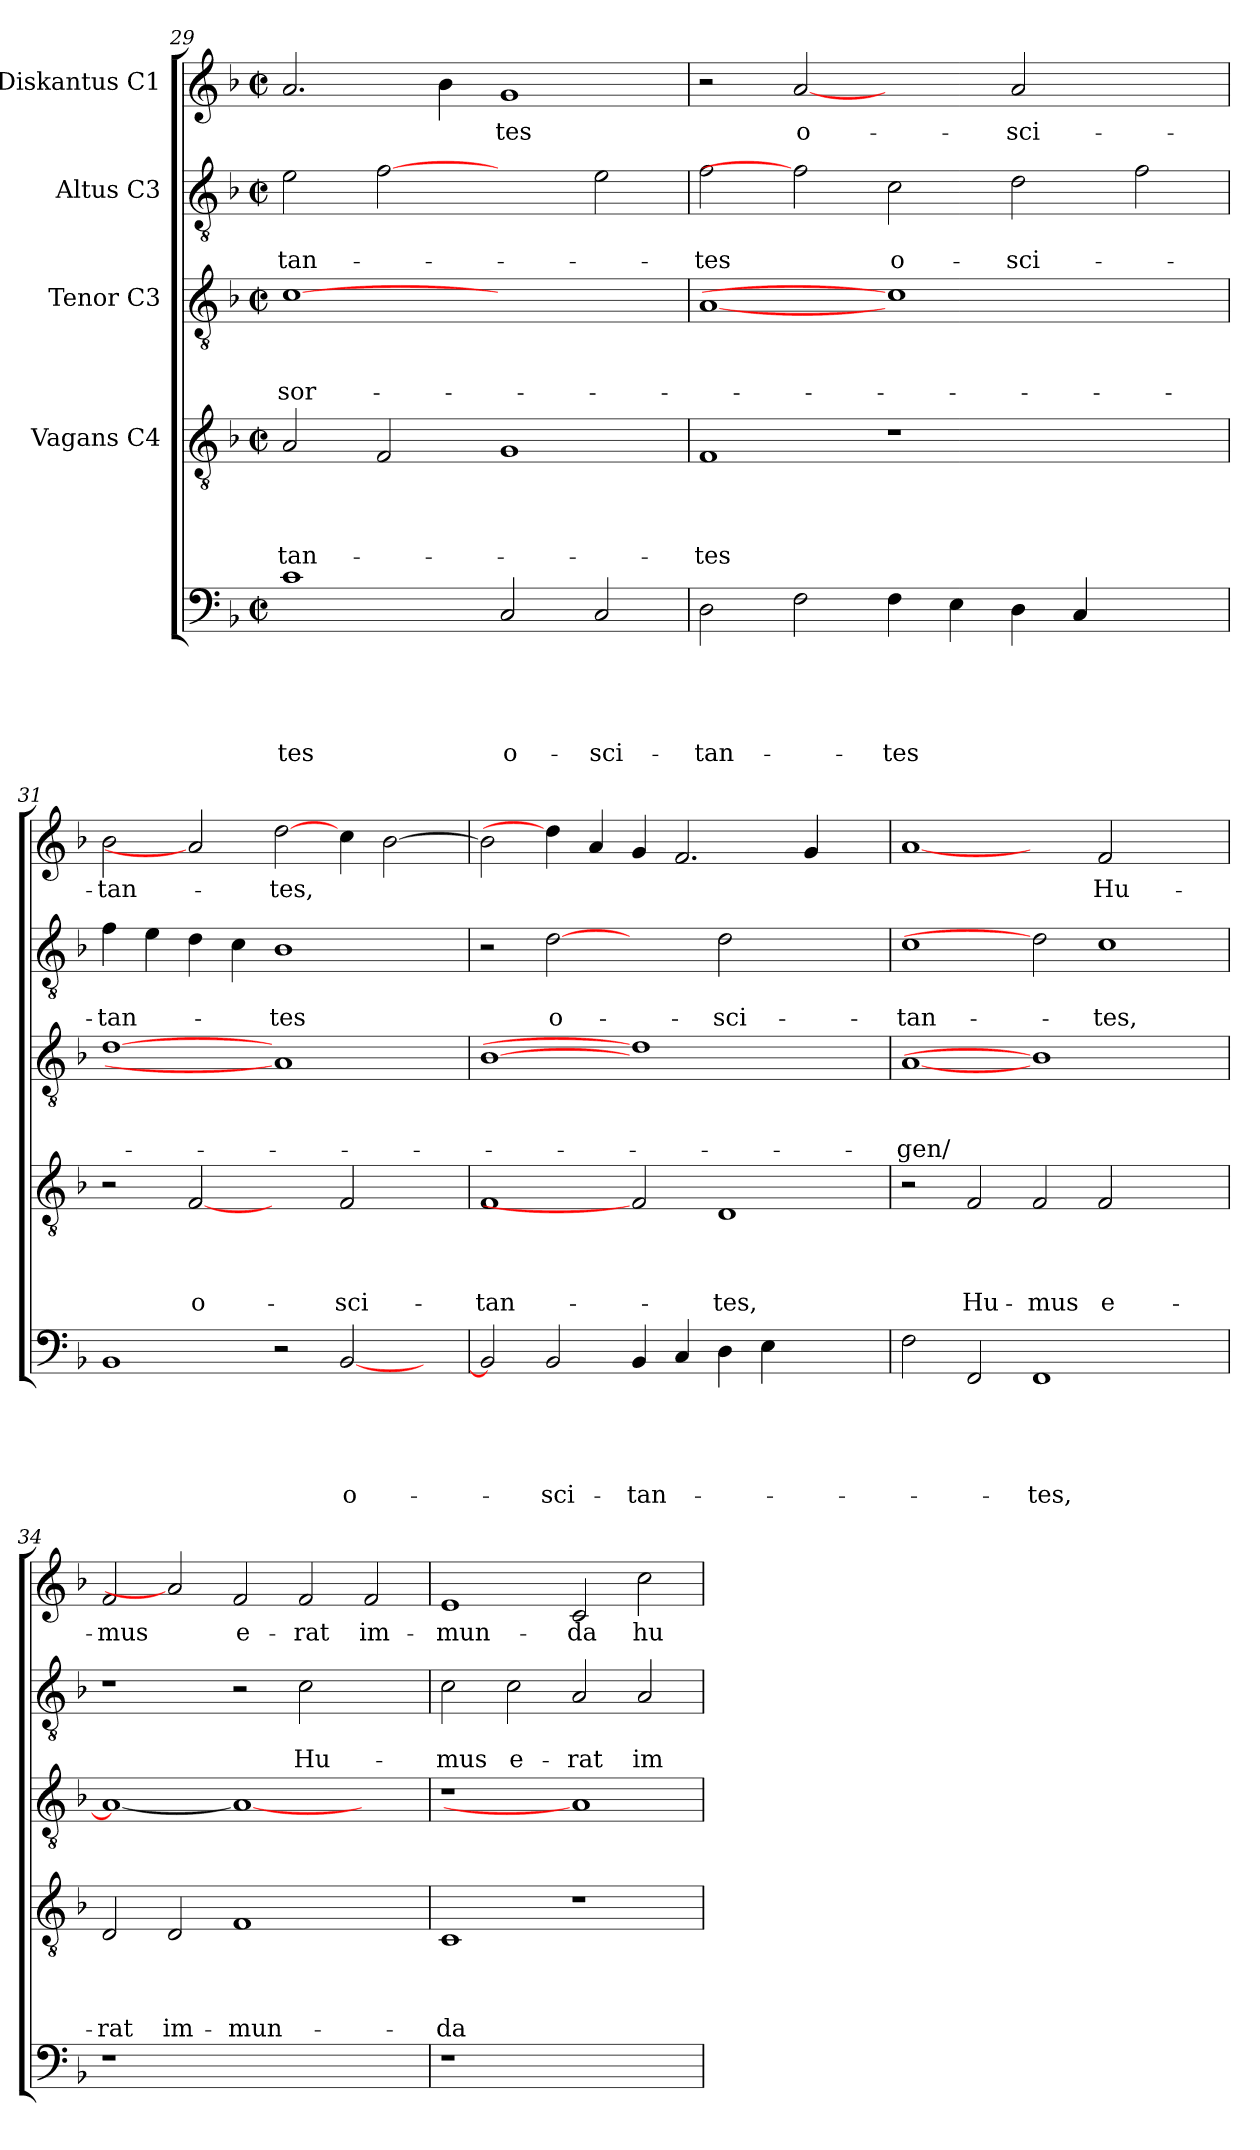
**kern	**text	**text	**text	**text	**text	**kern	**text	**text	**text	**text	**kern	**text	**text	**text	**kern	**text	**text	**kern	**text
*part5	*part5	*part5	*part5	*part5	*part5	*part4	*part4	*part4	*part4	*part4	*part3	*part3	*part3	*part3	*part2	*part2	*part2	*part1	*part1
*staff5	*staff5	*staff5	*staff5	*staff5	*staff5	*staff4	*staff4	*staff4	*staff4	*staff4	*staff3	*staff3	*staff3	*staff3	*staff2	*staff2	*staff2	*staff1	*staff1
*	*	*	*	*	*	*I"Vagans C4	*	*	*	*	*I"Tenor C3	*	*	*	*I"Altus C3	*	*	*I"Diskantus C1	*
*clefF4	*	*	*	*	*	*clefGv2	*	*	*	*	*clefGv2	*	*	*	*clefGv2	*	*	*clefG2	*
*k[b-]	*	*	*	*	*	*k[b-]	*	*	*	*	*k[b-]	*	*	*	*k[b-]	*	*	*k[b-]	*
*F:	*	*	*	*	*	*F:	*	*	*	*	*F:	*	*	*	*F:	*	*	*F:	*
*M2/2	*	*	*	*	*	*M2/2	*	*	*	*	*M2/2	*	*	*	*M2/2	*	*	*M2/2	*
*met(c|)	*	*	*	*	*	*met(c|)	*	*	*	*	*met(c|)	*	*	*	*met(c|)	*	*	*met(c|)	*
=29	=29	=29	=29	=29	=29	=29	=29	=29	=29	=29	=29	=29	=29	=29	=29	=29	=29	=29	=29
1c	.	.	.	.	-tes	2A/	.	.	.	-tan-	[1c	.	.	sor-	2e\	.	-tan-	2.a/	.
.	.	.	.	.	.	2F/	.	.	.	.	.	.	.	.	[2f	.	.	.	.
.	.	.	.	.	.	.	.	.	.	.	.	.	.	.	.	.	.	4b-\	.
2C/	.	.	.	.	o-	1G	.	.	.	.	1ryy	.	.	.	2ryy	.	.	1g	-tes
2C/	.	.	.	.	-sci-	.	.	.	.	.	.	.	.	.	2e\	.	.	.	.
=30	=30	=30	=30	=30	=30	=30	=30	=30	=30	=30	=30	=30	=30	=30	=30	=30	=30	=30	=30
2D\	.	.	.	.	-tan-	1F	.	.	.	-tes	[1A	.	.	.	2f\	.	-tes	2r	.
2F\	.	.	.	.	.	.	.	.	.	.	.	.	.	.	2f]	.	.	[2a	o-
4F\	.	.	.	.	-tes	1r	.	.	.	.	1c]	.	.	.	2c\	.	o-	2ryy	.
4E\	.	.	.	.	.	.	.	.	.	.	.	.	.	.	.	.	.	.	.
4D\	.	.	.	.	.	.	.	.	.	.	.	.	.	.	2d\	.	-sci-	2a/	-sci-
4C/	.	.	.	.	.	.	.	.	.	.	.	.	.	.	.	.	.	.	.
2ryy	.	.	.	.	.	2ryy	.	.	.	.	2ryy	.	.	.	2f\	.	.	2ryy	.
!!LO:LB:g=z
=31	=31	=31	=31	=31	=31	=31	=31	=31	=31	=31	=31	=31	=31	=31	=31	=31	=31	=31	=31
1BB-	.	.	.	.	.	2r	.	.	.	.	[1d	.	.	.	4f\	.	-tan-	2b-\	-tan-
.	.	.	.	.	.	.	.	.	.	.	.	.	.	.	4e\	.	.	.	.
.	.	.	.	.	.	[2F	.	.	.	o-	.	.	.	.	4d\	.	.	2a]	.
.	.	.	.	.	.	.	.	.	.	.	.	.	.	.	4c\	.	.	.	.
2r	.	.	.	.	.	2ryy	.	.	.	.	1A]	.	.	.	1B-	.	-tes	[2dd\	-tes,
[2BB-/	.	.	.	.	o-	2F/	.	.	.	-sci-	.	.	.	.	.	.	.	4cc\	.
.	.	.	.	.	.	.	.	.	.	.	.	.	.	.	.	.	.	[2b-\	.
4ryy	.	.	.	.	.	4ryy	.	.	.	.	4ryy	.	.	.	4ryy	.	.	.	.
=32	=32	=32	=32	=32	=32	=32	=32	=32	=32	=32	=32	=32	=32	=32	=32	=32	=32	=32	=32
2BB-/]	.	.	.	.	.	1F	.	.	.	-tan-	[1B-	.	.	.	2r	.	.	2b-\]	.
2BB-/	.	.	.	.	-sci-	.	.	.	.	.	.	.	.	.	[2d	.	o-	4dd\]	.
.	.	.	.	.	.	.	.	.	.	.	.	.	.	.	.	.	.	4a/	.
4BB-/	.	.	.	.	-tan-	2F]	.	.	.	.	1d]	.	.	.	2ryy	.	.	4g/	.
4C/	.	.	.	.	.	.	.	.	.	.	.	.	.	.	.	.	.	2.f/	.
4D\	.	.	.	.	.	1D	.	.	.	-tes,	.	.	.	.	2d\	.	-sci-	.	.
4E\	.	.	.	.	.	.	.	.	.	.	.	.	.	.	.	.	.	.	.
2ryy	.	.	.	.	.	.	.	.	.	.	2ryy	.	.	.	2ryy	.	.	4g/	.
.	.	.	.	.	.	.	.	.	.	.	.	.	.	.	.	.	.	4ryy	.
=33	=33	=33	=33	=33	=33	=33	=33	=33	=33	=33	=33	=33	=33	=33	=33	=33	=33	=33	=33
2F\	.	.	.	.	.	2r	.	.	.	.	[1A	.	.	-gen/	1c	.	-tan-	[1a	.
2FF/	.	.	.	.	.	2F/	.	.	.	Hu-	.	.	.	.	.	.	.	.	.
1FF	.	.	.	.	-tes,	2F/	.	.	.	-mus	1B-]	.	.	.	2d]	.	.	2ryy	.
.	.	.	.	.	.	2F/	.	.	.	e-	.	.	.	.	1c	.	-tes,	2f/	Hu-
2ryy	.	.	.	.	.	2ryy	.	.	.	.	2ryy	.	.	.	.	.	.	2ryy	.
=34	=34	=34	=34	=34	=34	=34	=34	=34	=34	=34	=34	=34	=34	=34	=34	=34	=34	=34	=34
1r	.	.	.	.	.	2D/	.	.	.	-rat	1A_	.	.	.	1r	.	.	2f/	-mus
.	.	.	.	.	.	2D/	.	.	.	im-	.	.	.	.	.	.	.	2a]	.
1.ryy	.	.	.	.	.	1F	.	.	.	-mun-	1A_	.	.	.	2r	.	.	2f/	e-
.	.	.	.	.	.	.	.	.	.	.	.	.	.	.	2c\	.	Hu-	2f/	-rat
.	.	.	.	.	.	2ryy	.	.	.	.	2ryy	.	.	.	2ryy	.	.	2f/	im-
=35	=35	=35	=35	=35	=35	=35	=35	=35	=35	=35	=35	=35	=35	=35	=35	=35	=35	=35	=35
1r	.	.	.	.	.	1C	.	.	.	-da	1r	.	.	.	2c\	.	-mus	1e	-mun-
.	.	.	.	.	.	.	.	.	.	.	.	.	.	.	2c\	.	e-	.	.
1ryy	.	.	.	.	.	1r	.	.	.	.	1A]	.	.	.	2A/	.	-rat	2c/	-da
.	.	.	.	.	.	.	.	.	.	.	.	.	.	.	2A/	.	im-	2cc\	hu-
=	=	=	=	=	=	=	=	=	=	=	=	=	=	=	=	=	=	=	=
*-	*-	*-	*-	*-	*-	*-	*-	*-	*-	*-	*-	*-	*-	*-	*-	*-	*-	*-	*-
